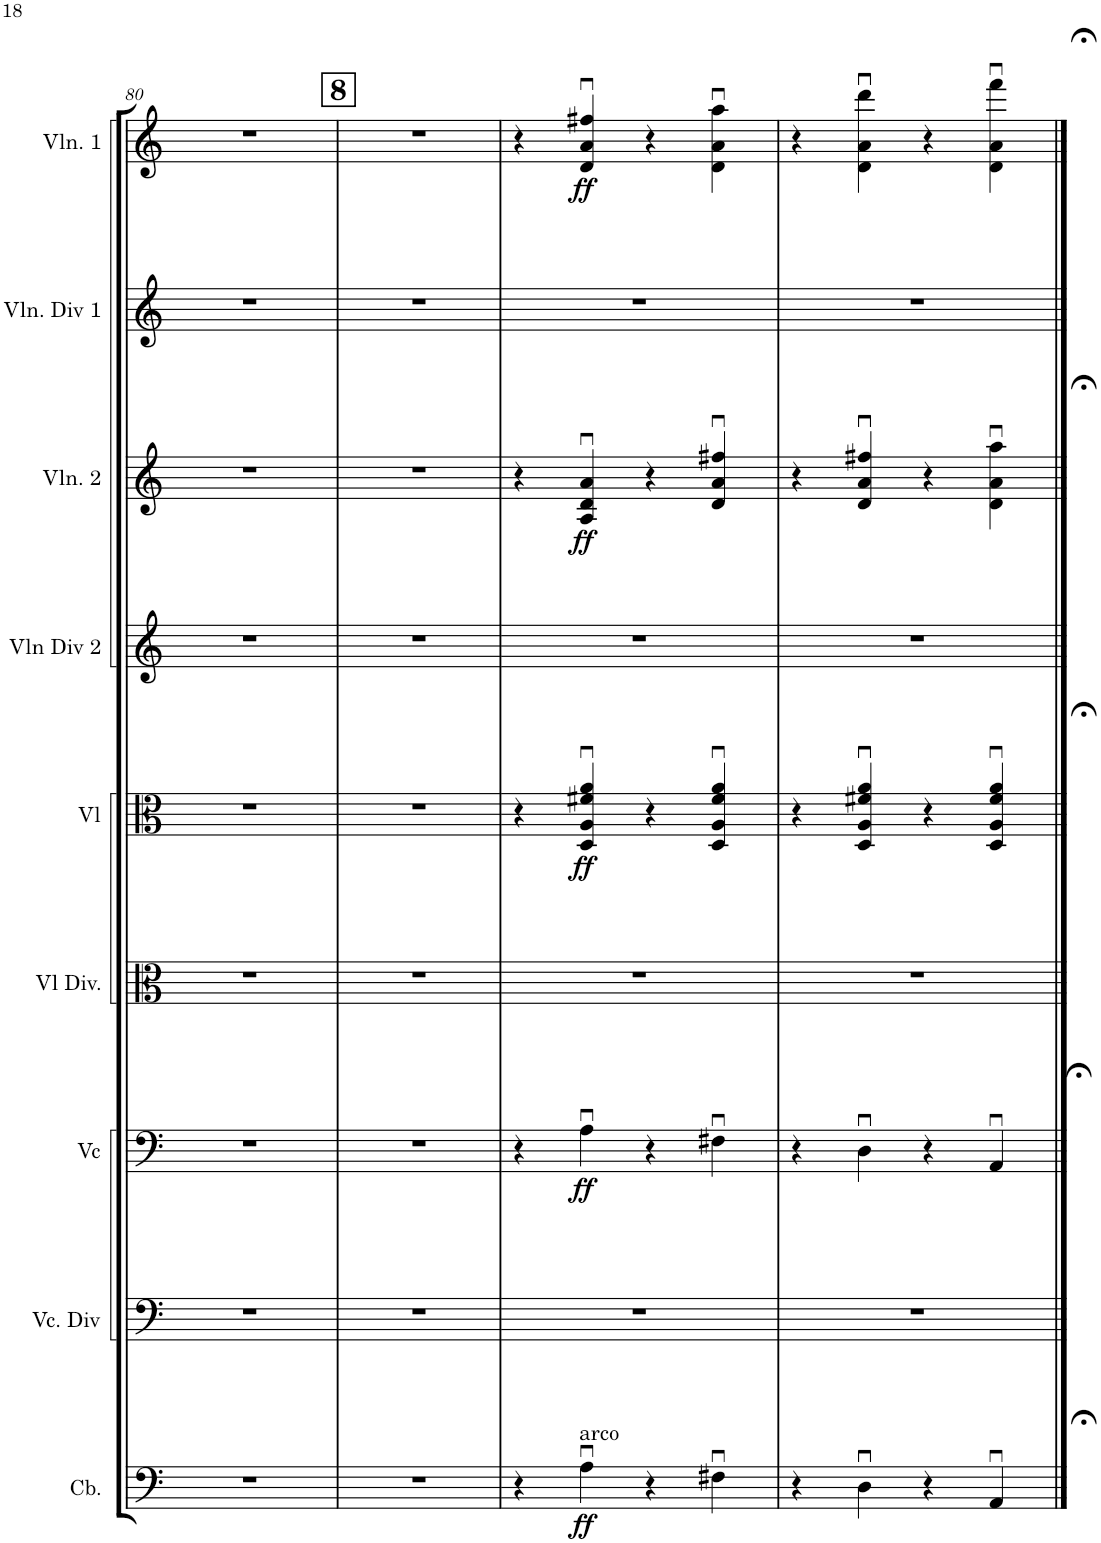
**kern	**dynam	**kern	**kern	**dynam	**kern	**kern	**dynam	**kern	**kern	**dynam	**kern	**kern	**dynam
*part9	*part9	*part8	*part7	*part7	*part6	*part5	*part5	*part4	*part3	*part3	*part2	*part1	*part1
*staff9	*staff9	*staff8	*staff7	*staff7	*staff6	*staff5	*staff5	*staff4	*staff3	*staff3	*staff2	*staff1	*staff1
*I"Contrabaixo	*	*I"Viloncelo. Div	*I"Violoncelo	*	*I"Viola Div	*I"Viola	*	*I"Vln Div 2	*I"Violino 2	*	*I"Vln Div 1	*I"Violino 1	*
*I'Cb.	*	*I'Vc. Div	*I'Vc	*	*I'Vl Div.	*I'Vl	*	*I'Vln Div 2	*I'Vln. 2	*	*I'Vln. Div 1	*I'Vln. 1	*
!!LO:PB:g=z
*clefF4	*	*clefF4	*clefF4	*	*clefC3	*clefC3	*	*clefG2	*clefG2	*	*clefG2	*clefG2	*
*Trd7c12	*	*	*	*	*	*	*	*	*	*	*	*	*
*k[]	*	*k[]	*k[]	*	*k[]	*k[]	*	*k[]	*k[]	*	*k[]	*k[]	*
*M2/2	*	*M2/2	*M2/2	*	*M2/2	*M2/2	*	*M2/2	*M2/2	*	*M2/2	*M2/2	*
=80	=80	=80	=80	=80	=80	=80	=80	=80	=80	=80	=80	=80	=80
1r	.	1r	1r	.	1r	1r	.	1r	1r	.	1r	1r	.
!!LO:REH:place=s1:a:B:cj:fs=14:t=8
=81	=81	=81	=81	=81	=81	=81	=81	=81	=81	=81	=81	=81	=81
1r	.	1r	1r	.	1r	1r	.	1r	1r	.	1r	1r	.
=82	=82	=82	=82	=82	=82	=82	=82	=82	=82	=82	=82	=82	=82
4r	.	1r	4r	.	1r	4r	.	1r	4r	.	1r	4r	.
!LO:TX:a:t=arco	!	!	!	!	!	!	!	!	!	!	!	!	!
!	!LO:DY:b	!	!	!LO:DY:b	!	!	!LO:DY:b	!	!	!LO:DY:b	!	!	!LO:DY:b
4Au\	ff	.	4Au\	ff	.	4D/u 4A/u 4f#X/u 4a/u	ff	.	4A/u 4d/u 4a/u	ff	.	4d/u 4a/u 4ff#X/u	ff
4r	.	.	4r	.	.	4r	.	.	4r	.	.	4r	.
4F#Xu\	.	.	4F#Xu\	.	.	4D/u 4A/u 4f#/u 4a/u	.	.	4d/u 4a/u 4ff#X/u	.	.	4d\u 4a\u 4aa\u	.
=83	=83	=83	=83	=83	=83	=83	=83	=83	=83	=83	=83	=83	=83
4r	.	1r	4r	.	1r	4r	.	1r	4r	.	1r	4r	.
4Du\	.	.	4Du\	.	.	4D/u 4A/u 4f#X/u 4a/u	.	.	4d/u 4a/u 4ff#X/u	.	.	4d\u 4a\u 4ddd\u	.
4r	.	.	4r	.	.	4r	.	.	4r	.	.	4r	.
4AA;<u/	.	.	4AA;<u/	.	.	4D/;<u 4A/;<u 4f#/;<u 4a/;<u	.	.	4d\;<u 4a\;<u 4aa\;<u	.	.	4d\;<u 4a\;<u 4fff\;<u	.
==	==	==	==	==	==	==	==	==	==	==	==	==	==
*-	*-	*-	*-	*-	*-	*-	*-	*-	*-	*-	*-	*-	*-
